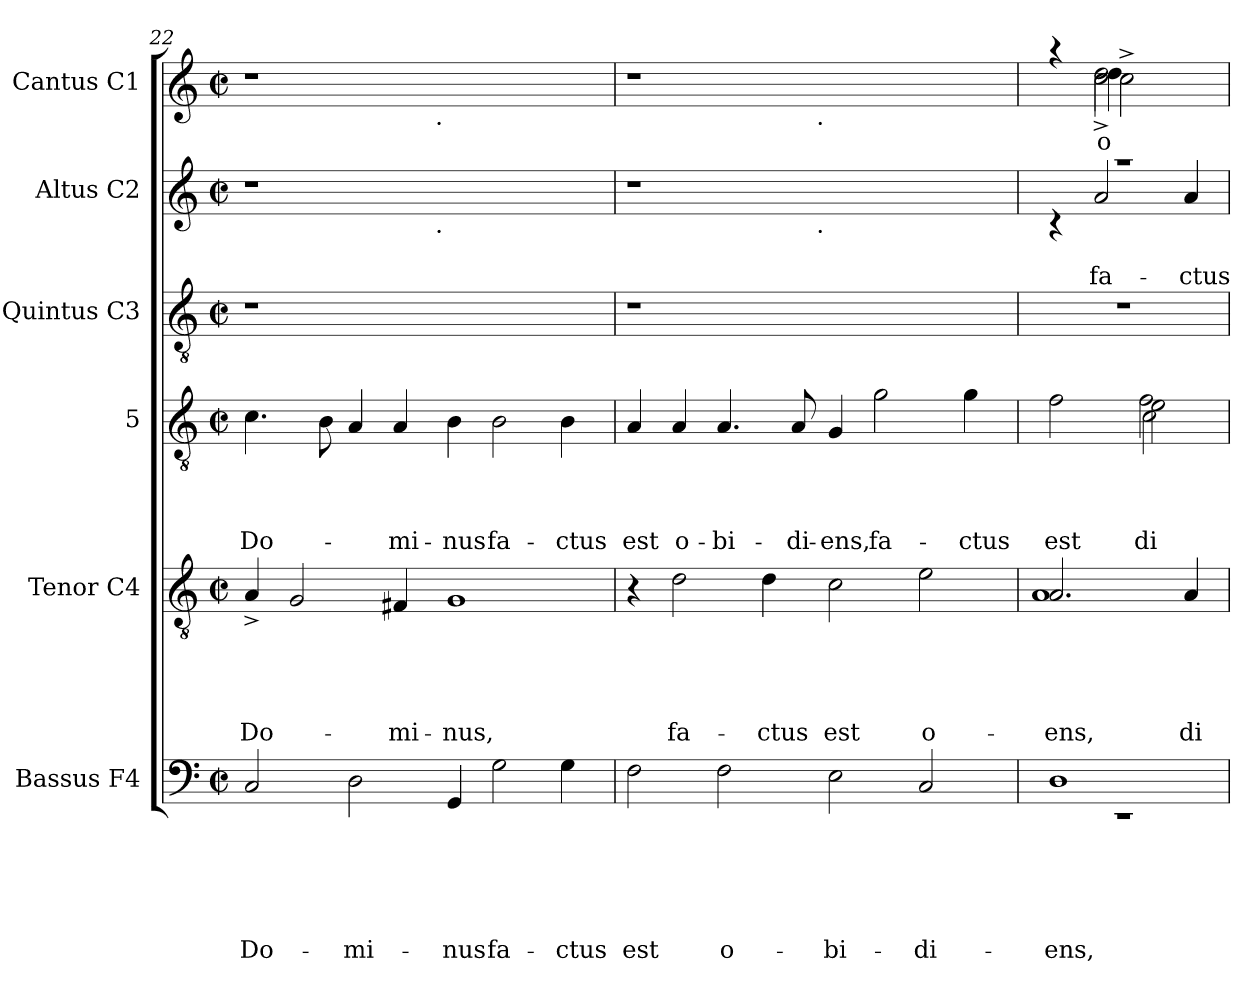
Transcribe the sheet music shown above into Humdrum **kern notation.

**kern	**text	**text	**text	**text	**text	**text	**kern	**text	**text	**text	**text	**text	**kern	**text	**text	**text	**text	**kern	**kern	**text	**text	**kern	**text
*part6	*part6	*part6	*part6	*part6	*part6	*part6	*part5	*part5	*part5	*part5	*part5	*part5	*part4	*part4	*part4	*part4	*part4	*part3	*part2	*part2	*part2	*part1	*part1
*staff6	*staff6	*staff6	*staff6	*staff6	*staff6	*staff6	*staff5	*staff5	*staff5	*staff5	*staff5	*staff5	*staff4	*staff4	*staff4	*staff4	*staff4	*staff3	*staff2	*staff2	*staff2	*staff1	*staff1
*I"Bassus F4	*	*	*	*	*	*	*I"Tenor C4	*	*	*	*	*	*I"5	*	*	*	*	*I"Quintus C3	*I"Altus C2	*	*	*I"Cantus C1	*
*I'B	*	*	*	*	*	*	*I'T	*	*	*	*	*	*	*	*	*	*	*	*I'A	*	*	*I'C	*
!!LO:PB:g=z
*clefF4	*	*	*	*	*	*	*clefGv2	*	*	*	*	*	*clefGv2	*	*	*	*	*clefGv2	*clefG2	*	*	*clefG2	*
*k[]	*	*	*	*	*	*	*k[]	*	*	*	*	*	*k[]	*	*	*	*	*k[]	*k[]	*	*	*k[]	*
*C:	*	*	*	*	*	*	*C:	*	*	*	*	*	*C:	*	*	*	*	*C:	*C:	*	*	*C:	*
*M2/2	*	*	*	*	*	*	*M2/2	*	*	*	*	*	*M2/2	*	*	*	*	*M2/2	*M2/2	*	*	*M2/2	*
*met(c|)	*	*	*	*	*	*	*met(c|)	*	*	*	*	*	*met(c|)	*	*	*	*	*met(c|)	*met(c|)	*	*	*met(c|)	*
=22	=22	=22	=22	=22	=22	=22	=22	=22	=22	=22	=22	=22	=22	=22	=22	=22	=22	=22	=22	=22	=22	=22	=22
!	!	!	!	!	!	!LO:LY:b	!	!	!	!	!	!LO:LY:b	!	!	!	!	!LO:LY:b	!	!	!	!	!	!
*	*	*	*	*	*	*	*	*	*	*	*	*	*	*	*	*	*	*	*^	*	*	*^	*
2C/	.	.	.	.	.	Do-	4A^</	.	.	.	.	Do-	4.c\	.	.	.	-Do-	1r	1r	2ryy	.	.	1r	2ryy	.
.	.	.	.	.	.	.	2G/	.	.	.	.	.	.	.	.	.	.	.	.	.	.	.	.	.	.
.	.	.	.	.	.	.	.	.	.	.	.	.	8B\	.	.	.	.	.	.	.	.	.	.	.	.
!	!	!	!	!	!	!LO:LY:b	!	!	!	!	!	!	!	!	!	!	!	!	!	!	!	!	!	!	!
2D\	.	.	.	.	.	-mi-	.	.	.	.	.	.	4A/	.	.	.	.	.	.	4...ryy	.	.	.	4...ryy	.
!	!	!	!	!	!	!	!	!	!	!	!	!LO:LY:b	!	!	!	!	!LO:LY:b	!	!	!	!	!	!	!	!
.	.	.	.	.	.	.	4F#X/	.	.	.	.	-mi-	4A/	.	.	.	-mi-	.	.	.	.	.	.	.	.
!	!	!	!	!	!	!	!	!	!	!	!	!	!	!	!	!	!	!	!	!	!	!	!	!LO:TX:b:t=.	!
!	!	!	!	!	!	!	!	!	!	!	!	!	!	!	!	!	!	!	!	!LO:TX:b:t=.	!	!	!	!	!
.	.	.	.	.	.	.	.	.	.	.	.	.	.	.	.	.	.	.	.	1ryy	.	.	.	1ryy	.
!	!	!	!	!	!	!LO:LY:b	!	!	!	!	!	!LO:LY:b:rj	!	!	!	!	!LO:LY:b	!	!	!	!	!	!	!	!
4GG/	.	.	.	.	.	-nus	1G	.	.	.	.	-nus,	4B\	.	.	.	-nus	1ryy	1ryy	.	.	.	1ryy	.	.
!	!	!	!	!	!	!LO:LY:b	!	!	!	!	!	!	!	!	!	!	!LO:LY:b	!	!	!	!	!	!	!	!
2G\	.	.	.	.	.	fa-	.	.	.	.	.	.	2B\	.	.	.	fa-	.	.	.	.	.	.	.	.
!	!	!	!	!	!	!LO:LY:b	!	!	!	!	!	!	!	!	!	!	!LO:LY:b	!	!	!	!	!	!	!	!
4G\	.	.	.	.	.	-ctus	.	.	.	.	.	.	4B\	.	.	.	-ctus	.	.	.	.	.	.	.	.
.	.	.	.	.	.	.	.	.	.	.	.	.	.	.	.	.	.	.	.	32ryy	.	.	.	32ryy	.
=23	=23	=23	=23	=23	=23	=23	=23	=23	=23	=23	=23	=23	=23	=23	=23	=23	=23	=23	=23	=23	=23	=23	=23	=23	=23
!	!	!	!	!	!	!LO:LY:b	!	!	!	!	!	!	!	!	!	!	!LO:LY:b	!	!	!	!	!	!	!	!
2F\	.	.	.	.	.	est	4r	.	.	.	.	.	4A/	.	.	.	est	1r	1r	2ryy	.	.	1r	2ryy	.
!	!	!	!	!	!	!	!	!	!	!	!	!LO:LY:b	!	!	!	!	!LO:LY:b	!	!	!	!	!	!	!	!
.	.	.	.	.	.	.	2d\	.	.	.	.	fa-	4A/	.	.	.	o-	.	.	.	.	.	.	.	.
!	!	!	!	!	!	!LO:LY:b	!	!	!	!	!	!	!	!	!	!	!LO:LY:b	!	!	!	!	!	!	!	!
2F\	.	.	.	.	.	o-	.	.	.	.	.	.	4.A/	.	.	.	-bi-	.	.	4...ryy	.	.	.	4...ryy	.
!	!	!	!	!	!	!	!	!	!	!	!	!LO:LY:b	!	!	!	!	!	!	!	!	!	!	!	!	!
.	.	.	.	.	.	.	4d\	.	.	.	.	-ctus	.	.	.	.	.	.	.	.	.	.	.	.	.
!	!	!	!	!	!	!	!	!	!	!	!	!	!	!	!	!	!LO:LY:b:rj	!	!	!	!	!	!	!	!
.	.	.	.	.	.	.	.	.	.	.	.	.	8A/	.	.	.	-di-	.	.	.	.	.	.	.	.
!	!	!	!	!	!	!	!	!	!	!	!	!	!	!	!	!	!	!	!	!	!	!	!	!LO:TX:b:t=.	!
!	!	!	!	!	!	!	!	!	!	!	!	!	!	!	!	!	!	!	!	!LO:TX:b:t=.	!	!	!	!	!
.	.	.	.	.	.	.	.	.	.	.	.	.	.	.	.	.	.	.	.	1ryy	.	.	.	1ryy	.
!	!	!	!	!	!	!LO:LY:b	!	!	!	!	!	!LO:LY:b	!	!	!	!	!LO:LY:b	!	!	!	!	!	!	!	!
2E\	.	.	.	.	.	-bi-	2c\	.	.	.	.	est	4G/	.	.	.	-ens,	1ryy	1ryy	.	.	.	1ryy	.	.
!	!	!	!	!	!	!	!	!	!	!	!	!	!	!	!	!	!LO:LY:b	!	!	!	!	!	!	!	!
.	.	.	.	.	.	.	.	.	.	.	.	.	2g\	.	.	.	fa-	.	.	.	.	.	.	.	.
!	!	!	!	!	!	!LO:LY:b	!	!	!	!	!	!LO:LY:b	!	!	!	!	!	!	!	!	!	!	!	!	!
2C/	.	.	.	.	.	-di-	2e\	.	.	.	.	o-	.	.	.	.	.	.	.	.	.	.	.	.	.
!	!	!	!	!	!	!	!	!	!	!	!	!	!	!	!	!	!LO:LY:b	!	!	!	!	!	!	!	!
.	.	.	.	.	.	.	.	.	.	.	.	.	4g\	.	.	.	-ctus	.	.	.	.	.	.	.	.
.	.	.	.	.	.	.	.	.	.	.	.	.	.	.	.	.	.	.	.	32ryy	.	.	.	32ryy	.
=24	=24	=24	=24	=24	=24	=24	=24	=24	=24	=24	=24	=24	=24	=24	=24	=24	=24	=24	=24	=24	=24	=24	=24	=24	=24
!	!	!	!	!	!	!LO:LY:b	!	!	!	!	!	!LO:LY:b	!	!	!	!	!	!	!	!	!	!	!	!	!
*^	*	*	*	*	*	*	*^	*	*	*	*	*	*	*	*	*	*	*	*	*	*	*	*	*	*
!	!	!	!	!	!	!	!	!	!	!	!	!	!	!LO:LY:b	!	!	!	!	!LO:LY:b	!	!	!	!	!	!	!	!
*	*	*	*	*	*	*	*	*	*	*	*	*	*	*	*^	*	*	*	*	*	*	*	*	*	*^	*	*
*	*	*	*	*	*	*	*	*	*	*	*	*	*	*	*	*^	*	*	*	*	*	*	*	*	*	*	*	*^	*
1D	1rEE	.	.	.	.	.	-ens,	2.A/	1A	.	.	.	.	-ens,	2f\	2ryy	2ryy	.	.	.	est	1r	1raa	4rc	.	.	4raa	4ryy	4ryy	4ryy	.
!	!	!	!	!	!	!	!	!	!	!	!	!	!	!	!	!	!	!	!	!	!	!	!	!	!	!LO:LY:b	!	!	!	!	!LO:LY:b
!	!	!	!	!	!	!	!	!	!	!	!	!	!	!	!	!	!	!	!	!	!	!	!	!	!	!	!	!	!	!	!LO:LY:b
!	!	!	!	!	!	!	!	!	!	!	!	!	!	!	!	!	!	!	!	!	!	!	!	!	!	!	!	!	!	!	!LO:LY:b
!	!	!	!	!	!	!	!	!	!	!	!	!	!	!	!	!	!	!	!	!	!	!	!	!	!	!	!	!	!	!	!LO:LY:b
.	.	.	.	.	.	.	.	.	.	.	.	.	.	.	.	.	.	.	.	.	.	.	.	2a/	.	fa-	2dd\	4dd\	2cc^>\	2cc^>\	o-
!	!	!	!	!	!	!	!	!	!	!	!	!	!	!	!	!	!	!	!	!	!LO:LY:b	!	!	!	!	!	!	!	!	!	!
!	!	!	!	!	!	!	!	!	!	!	!	!	!	!	!	!	!	!	!	!	!LO:LY:b	!	!	!	!	!	!	!	!	!	!
!	!	!	!	!	!	!	!	!	!	!	!	!	!	!	!	!	!	!	!	!	!LO:LY:b	!	!	!	!	!	!	!	!	!	!
.	.	.	.	.	.	.	.	.	.	.	.	.	.	.	2f\	2e\	2c\	.	.	.	-di-	.	.	.	.	.	.	4ryy	.	.	.
!	!	!	!	!	!	!	!	!	!	!	!	!	!	!LO:LY:b	!	!	!	!	!	!	!	!	!	!	!	!LO:LY:b	!	!	!	!	!
.	.	.	.	.	.	.	.	4A/	.	.	.	.	.	-di-	.	.	.	.	.	.	.	.	.	4a/	.	-ctus	4ryy	4ryy	4ryy	4ryy	.
*v	*v	*	*	*	*	*	*	*	*	*	*	*	*	*	*v	*v	*v	*	*	*	*	*	*v	*v	*	*	*v	*v	*v	*v	*
*	*	*	*	*	*	*	*v	*v	*	*	*	*	*	*	*	*	*	*	*	*	*	*	*	*
=	=	=	=	=	=	=	=	=	=	=	=	=	=	=	=	=	=	=	=	=	=	=	=
*-	*-	*-	*-	*-	*-	*-	*-	*-	*-	*-	*-	*-	*-	*-	*-	*-	*-	*-	*-	*-	*-	*-	*-
